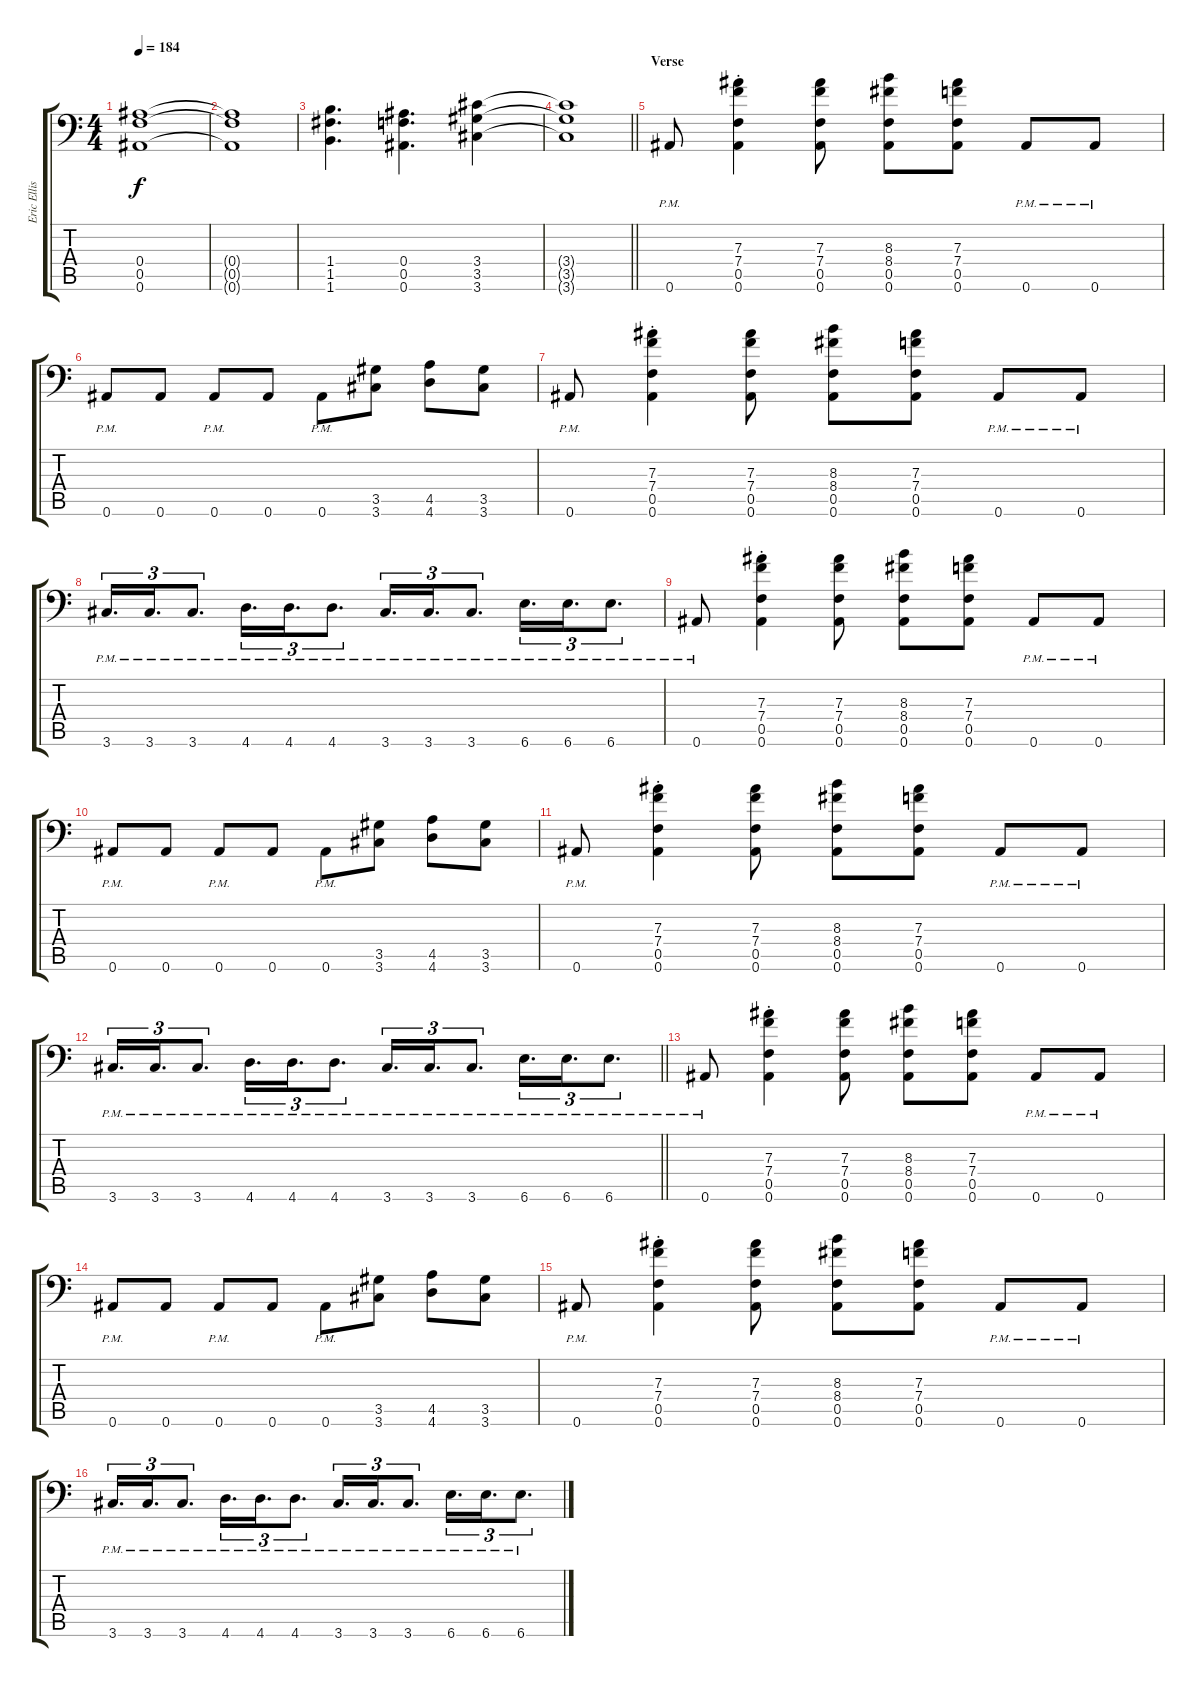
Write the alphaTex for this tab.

\track ("Eric Ellis" "Eric Ellis") {instrument distortionguitar}
\staff {score tabs}
\tuning (C4 G3 Eb3 Bb2 F2 Bb1) {hide}
\ts (4 4)
\tempo 184
\clef f4
\ks c
(0.4 0.5 0.6).1{dy f} |
(0.4{t} 0.5{t} 0.6{t}).1 |
(1.4 1.5 1.6).4{d} (0.4 0.5 0.6).4{d} (3.4 3.5 3.6).4 |
\barLineRight lightlight
(3.4{t} 3.5{t} 3.6{t}).1 |
\section ("" "Verse")
0.6{pm}.8 (7.3{st} 7.4{st} 0.5{st} 0.6{st}).4 (7.3 7.4 0.5 0.6).8 (8.3 8.4 0.5 0.6).8 (7.3 7.4 0.5 0.6).8 0.6{pm}.8 0.6{pm}.8 |
0.6{pm}.8 0.6.8 0.6{pm}.8 0.6.8 0.6{pm}.8 (3.5 3.6).8 (4.5 4.6).8 (3.5 3.6).8 |
0.6{pm}.8 (7.3{st} 7.4{st} 0.5{st} 0.6{st}).4 (7.3 7.4 0.5 0.6).8 (8.3 8.4 0.5 0.6).8 (7.3 7.4 0.5 0.6).8 0.6{pm}.8 0.6{pm}.8 |
3.6{pm}.16{d tu (3 2)} 3.6{pm}.16{d tu (3 2)} 3.6{pm}.8{d tu (3 2)} 4.6{pm}.16{d tu (3 2)} 4.6{pm}.16{d tu (3 2)} 4.6{pm}.8{d tu (3 2)} 3.6{pm}.16{d tu (3 2)} 3.6{pm}.16{d tu (3 2)} 3.6{pm}.8{d tu (3 2)} 6.6{pm}.16{d tu (3 2)} 6.6{pm}.16{d tu (3 2)} 6.6{pm}.8{d tu (3 2)} |
0.6{pm}.8 (7.3{st} 7.4{st} 0.5{st} 0.6{st}).4 (7.3 7.4 0.5 0.6).8 (8.3 8.4 0.5 0.6).8 (7.3 7.4 0.5 0.6).8 0.6{pm}.8 0.6{pm}.8 |
0.6{pm}.8 0.6.8 0.6{pm}.8 0.6.8 0.6{pm}.8 (3.5 3.6).8 (4.5 4.6).8 (3.5 3.6).8 |
0.6{pm}.8 (7.3{st} 7.4{st} 0.5{st} 0.6{st}).4 (7.3 7.4 0.5 0.6).8 (8.3 8.4 0.5 0.6).8 (7.3 7.4 0.5 0.6).8 0.6{pm}.8 0.6{pm}.8 |
\barLineRight lightlight
3.6{pm}.16{d tu (3 2)} 3.6{pm}.16{d tu (3 2)} 3.6{pm}.8{d tu (3 2)} 4.6{pm}.16{d tu (3 2)} 4.6{pm}.16{d tu (3 2)} 4.6{pm}.8{d tu (3 2)} 3.6{pm}.16{d tu (3 2)} 3.6{pm}.16{d tu (3 2)} 3.6{pm}.8{d tu (3 2)} 6.6{pm}.16{d tu (3 2)} 6.6{pm}.16{d tu (3 2)} 6.6{pm}.8{d tu (3 2)} |
0.6{pm}.8 (7.3{st} 7.4{st} 0.5{st} 0.6{st}).4 (7.3 7.4 0.5 0.6).8 (8.3 8.4 0.5 0.6).8 (7.3 7.4 0.5 0.6).8 0.6{pm}.8 0.6{pm}.8 |
0.6{pm}.8 0.6.8 0.6{pm}.8 0.6.8 0.6{pm}.8 (3.5 3.6).8 (4.5 4.6).8 (3.5 3.6).8 |
0.6{pm}.8 (7.3{st} 7.4{st} 0.5{st} 0.6{st}).4 (7.3 7.4 0.5 0.6).8 (8.3 8.4 0.5 0.6).8 (7.3 7.4 0.5 0.6).8 0.6{pm}.8 0.6{pm}.8 |
3.6{pm}.16{d tu (3 2)} 3.6{pm}.16{d tu (3 2)} 3.6{pm}.8{d tu (3 2)} 4.6{pm}.16{d tu (3 2)} 4.6{pm}.16{d tu (3 2)} 4.6{pm}.8{d tu (3 2)} 3.6{pm}.16{d tu (3 2)} 3.6{pm}.16{d tu (3 2)} 3.6{pm}.8{d tu (3 2)} 6.6{pm}.16{d tu (3 2)} 6.6{pm}.16{d tu (3 2)} 6.6{pm}.8{d tu (3 2)}
